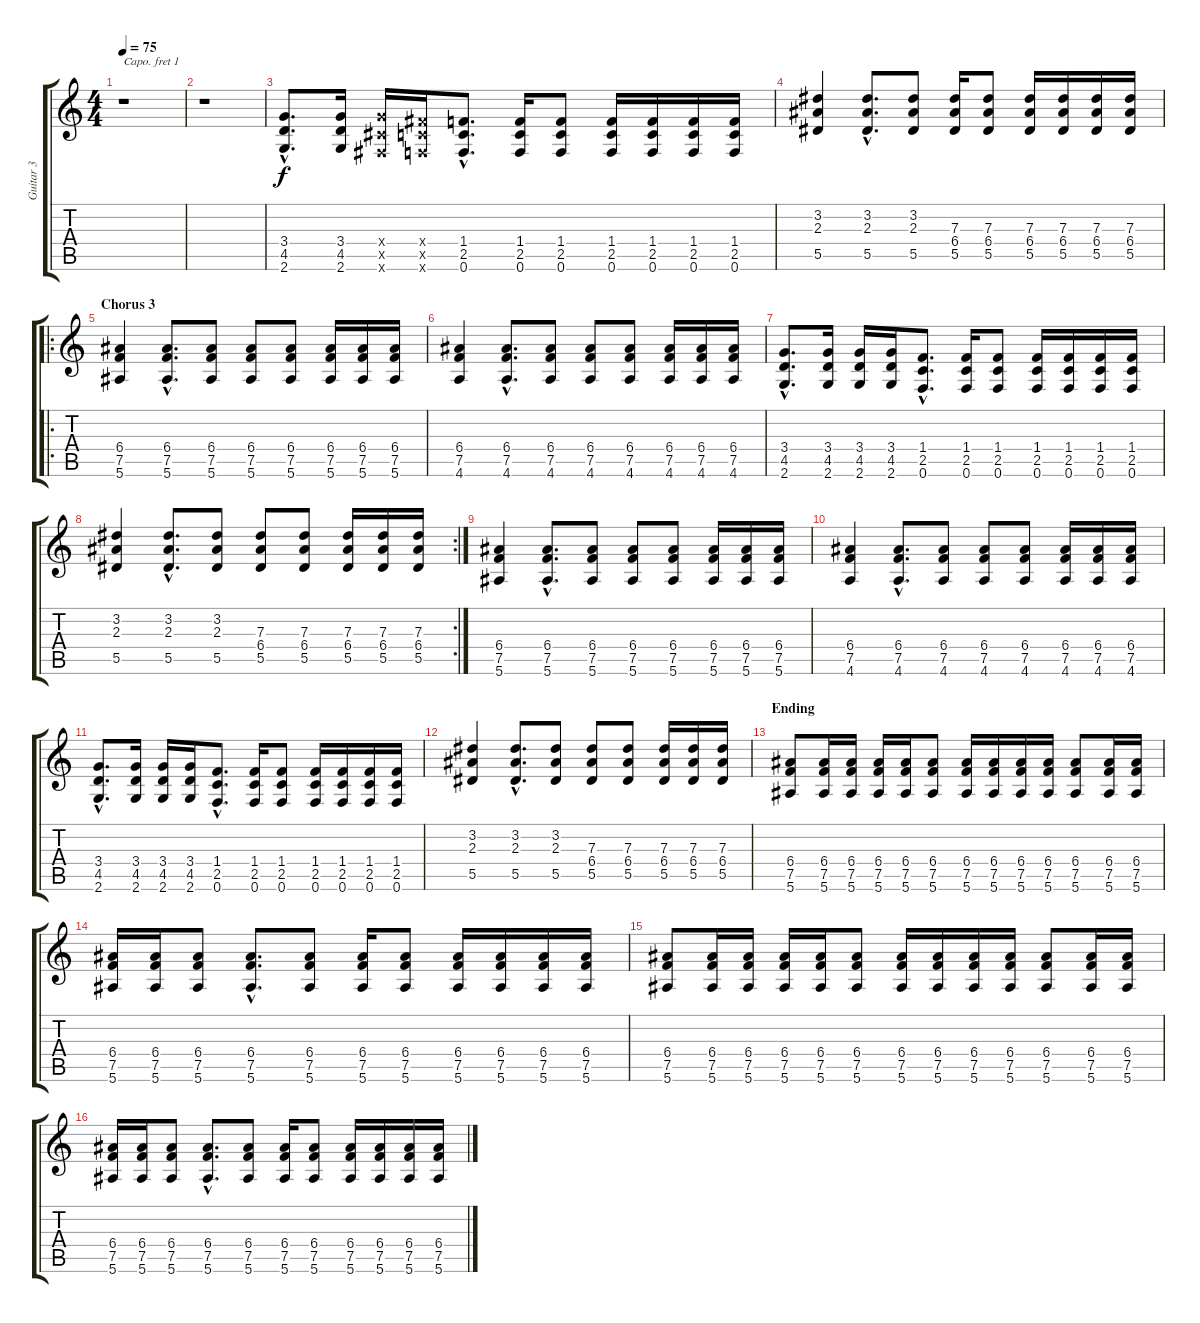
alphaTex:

\track ("Guitar 3" "Guitar 3") {instrument distortionguitar}
\staff {score tabs}
\capo 1
\tuning (E4 B3 G3 Eb3 A2 E2) {hide}
\ts (4 4)
\tempo 75
\clef g2
\ks c
r.1{dy f} |
r.1 |
(3.4{hac} 4.5{hac} 2.6{hac}).8{d} (3.4 4.5 2.6).16 (3.4{x} 3.5{x} 1.6{x}).16 (2.4{x} 2.5{x} 0.6{x}).16 (1.4{hac} 2.5{hac} 0.6{hac}).8{d} (1.4 2.5 0.6).16 (1.4 2.5 0.6).8 (1.4 2.5 0.6).16 (1.4 2.5 0.6).16 (1.4 2.5 0.6).16 (1.4 2.5 0.6).16 |
(3.2 2.3 5.5).4 (3.2{hac} 2.3{hac} 5.5{hac}).8{d} (3.2 2.3 5.5).8 (7.3 6.4 5.5).16 (7.3 6.4 5.5).8 (7.3 6.4 5.5).16 (7.3 6.4 5.5).16 (7.3 6.4 5.5).16 (7.3 6.4 5.5).16 |
\ro
\section ("" "Chorus 3")
(6.4 7.5 5.6).4 (6.4{hac} 7.5{hac} 5.6{hac}).8{d} (6.4 7.5 5.6).8 (6.4 7.5 5.6).8 (6.4 7.5 5.6).8 (6.4 7.5 5.6).16 (6.4 7.5 5.6).16 (6.4 7.5 5.6).16 |
(6.4 7.5 4.6).4 (6.4{hac} 7.5{hac} 4.6{hac}).8{d} (6.4 7.5 4.6).8 (6.4 7.5 4.6).8 (6.4 7.5 4.6).8 (6.4 7.5 4.6).16 (6.4 7.5 4.6).16 (6.4 7.5 4.6).16 |
(3.4{hac} 4.5{hac} 2.6{hac}).8{d} (3.4 4.5 2.6).16 (3.4 4.5 2.6).16 (3.4 4.5 2.6).16 (1.4{hac} 2.5{hac} 0.6{hac}).8{d} (1.4 2.5 0.6).16 (1.4 2.5 0.6).8 (1.4 2.5 0.6).16 (1.4 2.5 0.6).16 (1.4 2.5 0.6).16 (1.4 2.5 0.6).16 |
\rc 2
(3.2 2.3 5.5).4 (3.2{hac} 2.3{hac} 5.5{hac}).8{d} (3.2 2.3 5.5).8 (7.3 6.4 5.5).8 (7.3 6.4 5.5).8 (7.3 6.4 5.5).16 (7.3 6.4 5.5).16 (7.3 6.4 5.5).16 |
(6.4 7.5 5.6).4 (6.4{hac} 7.5{hac} 5.6{hac}).8{d} (6.4 7.5 5.6).8 (6.4 7.5 5.6).8 (6.4 7.5 5.6).8 (6.4 7.5 5.6).16 (6.4 7.5 5.6).16 (6.4 7.5 5.6).16 |
(6.4 7.5 4.6).4 (6.4{hac} 7.5{hac} 4.6{hac}).8{d} (6.4 7.5 4.6).8 (6.4 7.5 4.6).8 (6.4 7.5 4.6).8 (6.4 7.5 4.6).16 (6.4 7.5 4.6).16 (6.4 7.5 4.6).16 |
(3.4{hac} 4.5{hac} 2.6{hac}).8{d} (3.4 4.5 2.6).16 (3.4 4.5 2.6).16 (3.4 4.5 2.6).16 (1.4{hac} 2.5{hac} 0.6{hac}).8{d} (1.4 2.5 0.6).16 (1.4 2.5 0.6).8 (1.4 2.5 0.6).16 (1.4 2.5 0.6).16 (1.4 2.5 0.6).16 (1.4 2.5 0.6).16 |
(3.2 2.3 5.5).4 (3.2{hac} 2.3{hac} 5.5{hac}).8{d} (3.2 2.3 5.5).8 (7.3 6.4 5.5).8 (7.3 6.4 5.5).8 (7.3 6.4 5.5).16 (7.3 6.4 5.5).16 (7.3 6.4 5.5).16 |
\section ("" "Ending")
(6.4 7.5 5.6).8 (6.4 7.5 5.6).16 (6.4 7.5 5.6).16 (6.4 7.5 5.6).16 (6.4 7.5 5.6).16 (6.4 7.5 5.6).8 (6.4 7.5 5.6).16 (6.4 7.5 5.6).16 (6.4 7.5 5.6).16 (6.4 7.5 5.6).16 (6.4 7.5 5.6).8 (6.4 7.5 5.6).16 (6.4 7.5 5.6).16 |
(6.4 7.5 5.6).16 (6.4 7.5 5.6).16 (6.4 7.5 5.6).8 (6.4{hac} 7.5{hac} 5.6{hac}).8{d} (6.4 7.5 5.6).8 (6.4 7.5 5.6).16 (6.4 7.5 5.6).8 (6.4 7.5 5.6).16 (6.4 7.5 5.6).16 (6.4 7.5 5.6).16 (6.4 7.5 5.6).16 |
(6.4 7.5 5.6).8 (6.4 7.5 5.6).16 (6.4 7.5 5.6).16 (6.4 7.5 5.6).16 (6.4 7.5 5.6).16 (6.4 7.5 5.6).8 (6.4 7.5 5.6).16 (6.4 7.5 5.6).16 (6.4 7.5 5.6).16 (6.4 7.5 5.6).16 (6.4 7.5 5.6).8 (6.4 7.5 5.6).16 (6.4 7.5 5.6).16 |
(6.4 7.5 5.6).16 (6.4 7.5 5.6).16 (6.4 7.5 5.6).8 (6.4{hac} 7.5{hac} 5.6{hac}).8{d} (6.4 7.5 5.6).8 (6.4 7.5 5.6).16 (6.4 7.5 5.6).8 (6.4 7.5 5.6).16 (6.4 7.5 5.6).16 (6.4 7.5 5.6).16 (6.4 7.5 5.6).16
